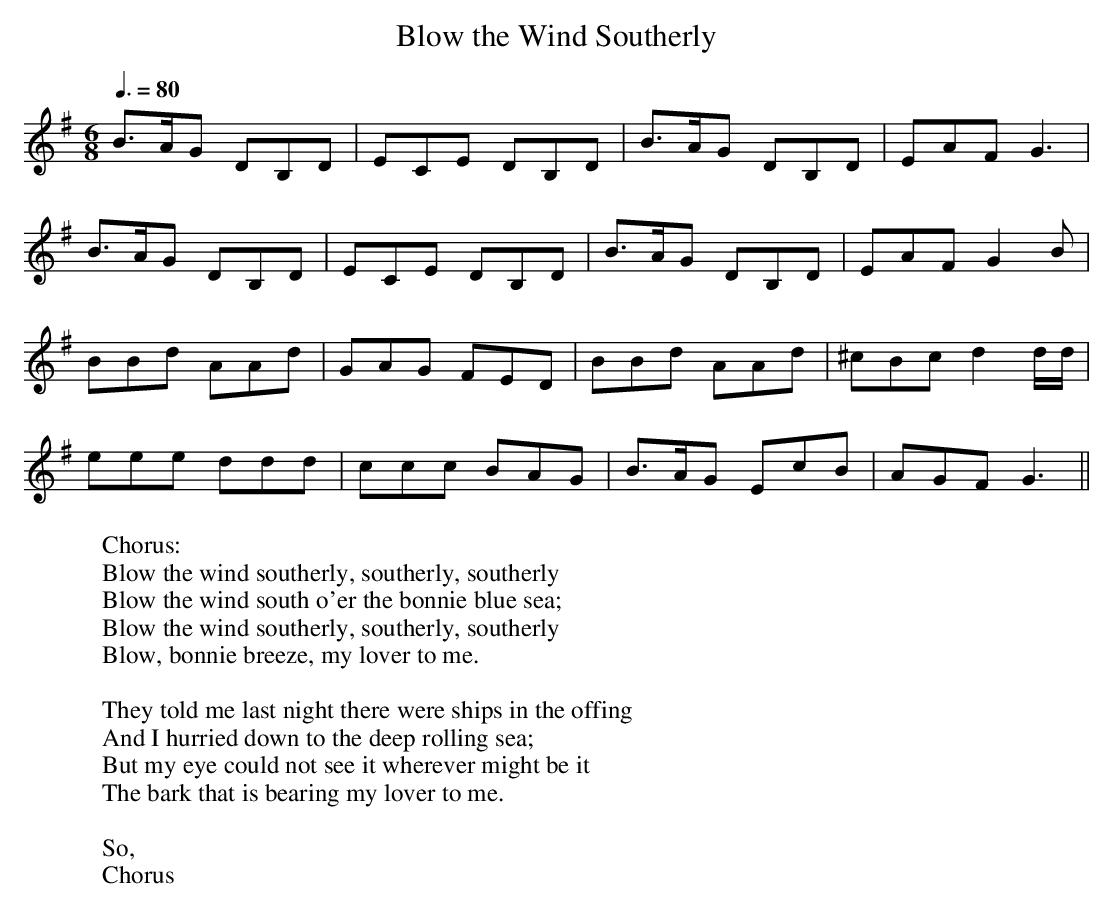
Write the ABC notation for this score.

X:1
T:Blow the Wind Southerly
M:6/8
L:1/8
Q:3/8=80
W:Chorus:
W:Blow the wind southerly, southerly, southerly
W:Blow the wind south o'er the bonnie blue sea;
W:Blow the wind southerly, southerly, southerly
W:Blow, bonnie breeze, my lover to me.
W:
W:They told me last night there were ships in the offing
W:And I hurried down to the deep rolling sea;
W:But my eye could not see it wherever might be it
W:The bark that is bearing my lover to me.
W:
W:So,
W:Chorus
K:G
B3/2A/G DB,D|ECE DB,D|B3/2A/G DB,D|EAF G3|
B3/2A/G DB,D|ECE DB,D|B3/2A/G D-B,D|EAF G2B|
BBd AAd|GAG FED|BBd AAd|^cBc d2d/d/|
eee ddd|ccc BAG|B3/2A/G EcB|AGF G3||
